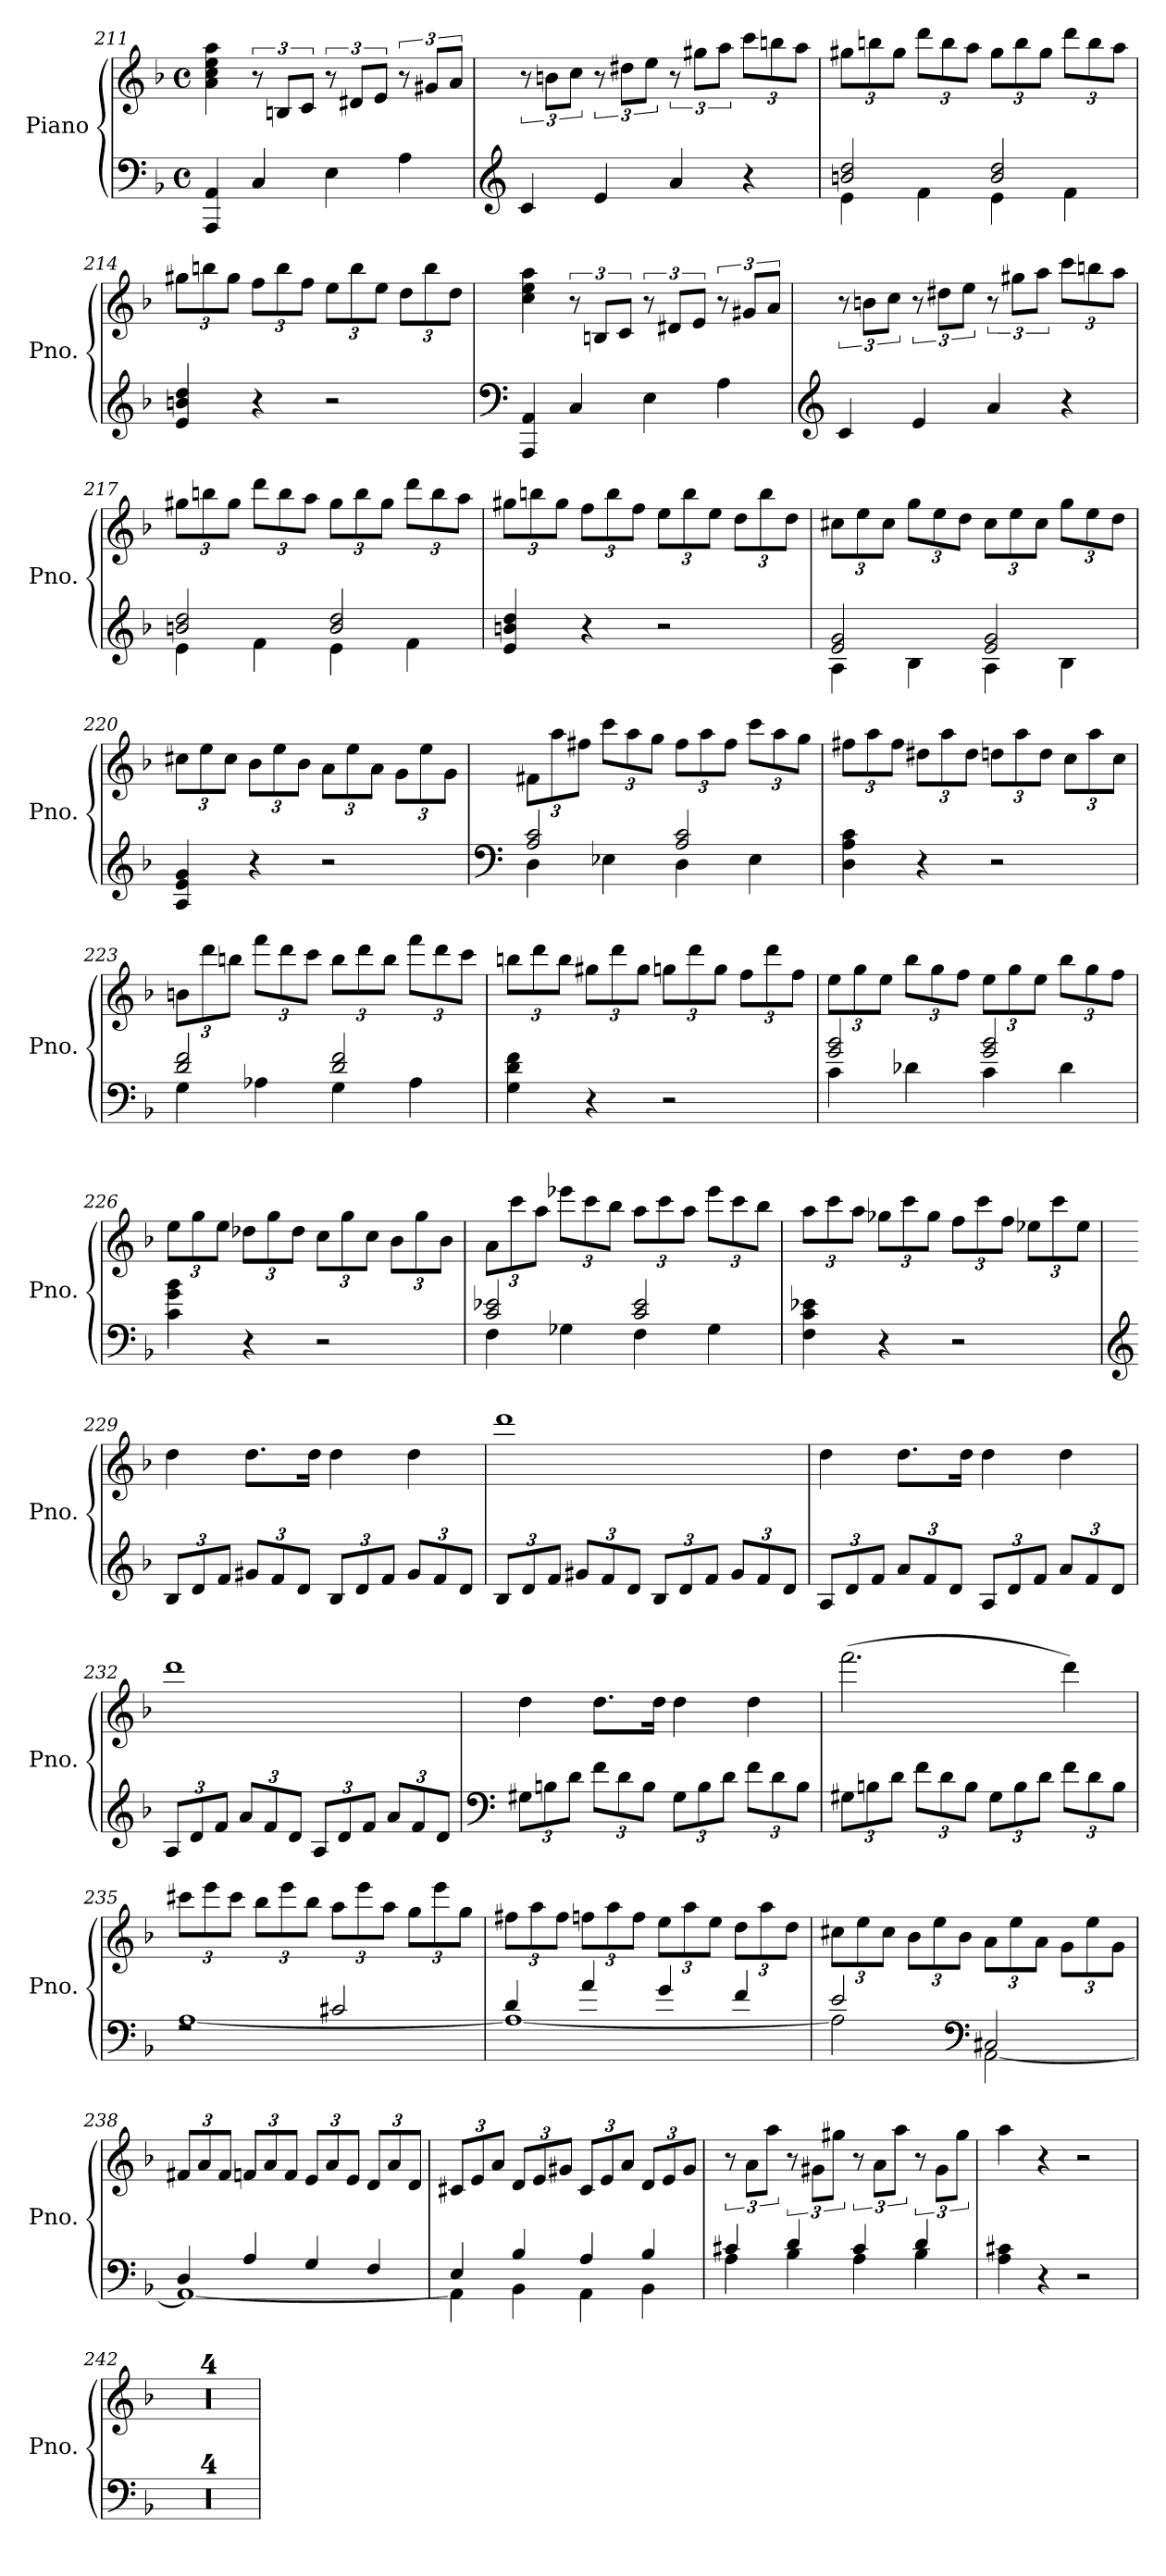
**kern	**kern
*part1	*part1
*staff2	*staff1
*I"Piano	*
*I'Pno.	*
!!LO:LB:g=z
*clefF4	*clefG2
*k[b-]	*k[b-]
*M4/4	*M4/4
*met(c)	*met(c)
=211	=211
4AAA/ 4AA/	4a\ 4cc\ 4ee\ 4aa\
4C/	12r
.	12Bn/L
.	12c/J
4E\	12r
.	12d#X/L
.	12e/J
4A\	12r
.	12g#X/L
.	12a/J
=212	=212
*clefG2	*
4c/	12r
.	12bn\L
.	12cc\J
4e/	12r
.	12dd#X\L
.	12ee\J
4a/	12r
.	12gg#X\L
.	12aa\J
*	*Xbrackettup
4r	12ccc\L
.	12bbn\
.	12aa\J
=213	=213
*^	*
2bn/ 2dd/	4e\	12gg#X\L
.	.	12bbn\
.	.	12gg#\J
.	4f\	12ddd\L
.	.	12bb\
.	.	12aa\J
2b/ 2dd/	4e\	12gg#\L
.	.	12bb\
.	.	12gg#\J
.	4f\	12ddd\L
.	.	12bb\
.	.	12aa\J
*v	*v	*
!!LO:PB:g=z
=214	=214
4e/ 4bn/ 4dd/	12gg#X\L
.	12bbn\
.	12gg#\J
4r	12ff\L
.	12bb\
.	12ff\J
2r	12ee\L
.	12bb\
.	12ee\J
.	12dd\L
.	12bb\
.	12dd\J
=215	=215
*clefF4	*
4AAA/ 4AA/	4cc\ 4ee\ 4aa\
*	*brackettup
4C/	12r
.	12Bn/L
.	12c/J
4E\	12r
.	12d#X/L
.	12e/J
4A\	12r
.	12g#X/L
.	12a/J
=216	=216
*clefG2	*
4c/	12r
.	12bn\L
.	12cc\J
4e/	12r
.	12dd#X\L
.	12ee\J
4a/	12r
.	12gg#X\L
.	12aa\J
*	*Xbrackettup
4r	12ccc\L
.	12bbn\
.	12aa\J
!!LO:LB:g=z
=217	=217
*^	*
2bn/ 2dd/	4e\	12gg#X\L
.	.	12bbn\
.	.	12gg#\J
.	4f\	12ddd\L
.	.	12bb\
.	.	12aa\J
2b/ 2dd/	4e\	12gg#\L
.	.	12bb\
.	.	12gg#\J
.	4f\	12ddd\L
.	.	12bb\
.	.	12aa\J
*v	*v	*
=218	=218
4e/ 4bn/ 4dd/	12gg#X\L
.	12bbn\
.	12gg#\J
4r	12ff\L
.	12bb\
.	12ff\J
2r	12ee\L
.	12bb\
.	12ee\J
.	12dd\L
.	12bb\
.	12dd\J
=219	=219
*^	*
2e/ 2g/	4A\	12cc#X\L
.	.	12ee\
.	.	12cc#\J
.	4B-\	12gg\L
.	.	12ee\
.	.	12dd\J
2e/ 2g/	4A\	12cc#\L
.	.	12ee\
.	.	12cc#\J
.	4B-\	12gg\L
.	.	12ee\
.	.	12dd\J
*v	*v	*
!!LO:LB:g=z
=220	=220
4A/ 4e/ 4g/	12cc#X\L
.	12ee\
.	12cc#\J
4r	12b-\L
.	12ee\
.	12b-\J
2r	12a\L
.	12ee\
.	12a\J
.	12g\L
.	12ee\
.	12g\J
=221	=221
*clefF4	*
*^	*
2A/ 2c/	4D\	12f#X\L
.	.	12aa\
.	.	12ff#X\J
.	4E-X\	12ccc\L
.	.	12aa\
.	.	12gg\J
2A/ 2c/	4D\	12ff#\L
.	.	12aa\
.	.	12ff#\J
.	4E-\	12ccc\L
.	.	12aa\
.	.	12gg\J
*v	*v	*
=222	=222
4D\ 4A\ 4c\	12ff#X\L
.	12aa\
.	12ff#\J
4r	12dd#X\L
.	12aa\
.	12dd#\J
2r	12ddn\L
.	12aa\
.	12dd\J
.	12cc\L
.	12aa\
.	12cc\J
!!LO:LB:g=z
=223	=223
*^	*
2d/ 2f/	4G\	12bn\L
.	.	12ddd\
.	.	12bbn\J
.	4A-X\	12fff\L
.	.	12ddd\
.	.	12ccc\J
2d/ 2f/	4G\	12bb\L
.	.	12ddd\
.	.	12bb\J
.	4A-\	12fff\L
.	.	12ddd\
.	.	12ccc\J
*v	*v	*
=224	=224
4G\ 4d\ 4f\	12bbn\L
.	12ddd\
.	12bb\J
4r	12gg#X\L
.	12ddd\
.	12gg#\J
2r	12ggn\L
.	12ddd\
.	12gg\J
.	12ff\L
.	12ddd\
.	12ff\J
=225	=225
*^	*
2g/ 2b-/	4c\	12ee\L
.	.	12gg\
.	.	12ee\J
.	4d-X\	12bb-\L
.	.	12gg\
.	.	12ff\J
2g/ 2b-/	4c\	12ee\L
.	.	12gg\
.	.	12ee\J
.	4d-\	12bb-\L
.	.	12gg\
.	.	12ff\J
*v	*v	*
!!LO:LB:g=z
=226	=226
4c\ 4g\ 4b-\	12ee\L
.	12gg\
.	12ee\J
4r	12dd-X\L
.	12gg\
.	12dd-\J
2r	12cc\L
.	12gg\
.	12cc\J
.	12b-\L
.	12gg\
.	12b-\J
=227	=227
*^	*
2c/ 2e-X/	4F\	12a\L
.	.	12ccc\
.	.	12aa\J
.	4G-X\	12eee-X\L
.	.	12ccc\
.	.	12bb-\J
2c/ 2e-/	4F\	12aa\L
.	.	12ccc\
.	.	12aa\J
.	4G-\	12eee-\L
.	.	12ccc\
.	.	12bb-\J
*v	*v	*
=228	=228
4F\ 4c\ 4e-X\	12aa\L
.	12ccc\
.	12aa\J
4r	12gg-X\L
.	12ccc\
.	12gg-\J
2r	12ff\L
.	12ccc\
.	12ff\J
.	12ee-X\L
.	12ccc\
.	12ee-\J
!!LO:LB:g=z
=229	=229
*clefG2	*
*Xbrackettup	*
12B-/L	4dd\
12d/	.
12f/J	.
12g#X/L	8.dd\L
12f/	.
12d/J	.
.	16dd\Jk
12B-/L	4dd\
12d/	.
12f/J	.
12g#/L	4dd\
12f/	.
12d/J	.
=230	=230
12B-/L	1ddd
12d/	.
12f/J	.
12g#X/L	.
12f/	.
12d/J	.
12B-/L	.
12d/	.
12f/J	.
12g#/L	.
12f/	.
12d/J	.
=231	=231
12A/L	4dd\
12d/	.
12f/J	.
12a/L	8.dd\L
12f/	.
12d/J	.
.	16dd\Jk
12A/L	4dd\
12d/	.
12f/J	.
12a/L	4dd\
12f/	.
12d/J	.
!!LO:PB:g=z
=232	=232
12A/L	1ddd
12d/	.
12f/J	.
12a/L	.
12f/	.
12d/J	.
12A/L	.
12d/	.
12f/J	.
12a/L	.
12f/	.
12d/J	.
=233	=233
*clefF4	*
12G#X\L	4dd\
12Bn\	.
12d\J	.
12f\L	8.dd\L
12d\	.
12B\J	.
.	16dd\Jk
12G#\L	4dd\
12B\	.
12d\J	.
12f\L	4dd\
12d\	.
12B\J	.
=234	=234
12G#X\L	(>2.fff\
12Bn\	.
12d\J	.
12f\L	.
12d\	.
12B\J	.
12G#\L	.
12B\	.
12d\J	.
12f\L	4ddd\)
12d\	.
12B\J	.
!!LO:LB:g=z
=235	=235
*^	*
2rF	[1A	12ccc#X\L
.	.	12eee\
.	.	12ccc#\J
.	.	12bb-\L
.	.	12eee\
.	.	12bb-\J
2c#X/	.	12aa\L
.	.	12eee\
.	.	12aa\J
.	.	12gg\L
.	.	12eee\
.	.	12gg\J
=236	=236	=236
4d/	1A_	12ff#X\L
.	.	12aa\
.	.	12ff#\J
4a/	.	12ffn\L
.	.	12aa\
.	.	12ff\J
4g/	.	12ee\L
.	.	12aa\
.	.	12ee\J
4f/	.	12dd\L
.	.	12aa\
.	.	12dd\J
=237	=237	=237
2e/	2A\]	12cc#X\L
.	.	12ee\
.	.	12cc#\J
.	.	12b-\L
.	.	12ee\
.	.	12b-\J
*clefF4	*	*
2C#X/	[2AA\	12a\L
.	.	12ee\
.	.	12a\J
.	.	12g\L
.	.	12ee\
.	.	12g\J
!!LO:LB:g=z
=238	=238	=238
4D/	1AA_	12f#X/L
.	.	12a/
.	.	12f#/J
4A/	.	12fn/L
.	.	12a/
.	.	12f/J
4G/	.	12e/L
.	.	12a/
.	.	12e/J
4F/	.	12d/L
.	.	12a/
.	.	12d/J
=239	=239	=239
4E/	4AA\]	12c#X/L
.	.	12e/
.	.	12a/J
4B-/	4BB-\	12d/L
.	.	12e/
.	.	12g#X/J
4A/	4AA\	12c#/L
.	.	12e/
.	.	12a/J
4B-/	4BB-\	12d/L
.	.	12e/
.	.	12g#/J
=240	=240	=240
*	*	*brackettup
4c#X/	4A\	12r
.	.	12a\L
.	.	12aa\J
4d/	4B-\	12r
.	.	12g#X\L
.	.	12gg#X\J
4c#/	4A\	12r
.	.	12a\L
.	.	12aa\J
4d/	4B-\	12r
.	.	12g#\L
.	.	12gg#\J
*v	*v	*
!!LO:LB:g=z
=241	=241
4A\ 4c#X\	4aa\
4r	4r
2r	2r
=242	=242
1r	1r
=243	=243
1r	1r
=244	=244
1r	1r
=245	=245
1r	1r
=	=
*-	*-
